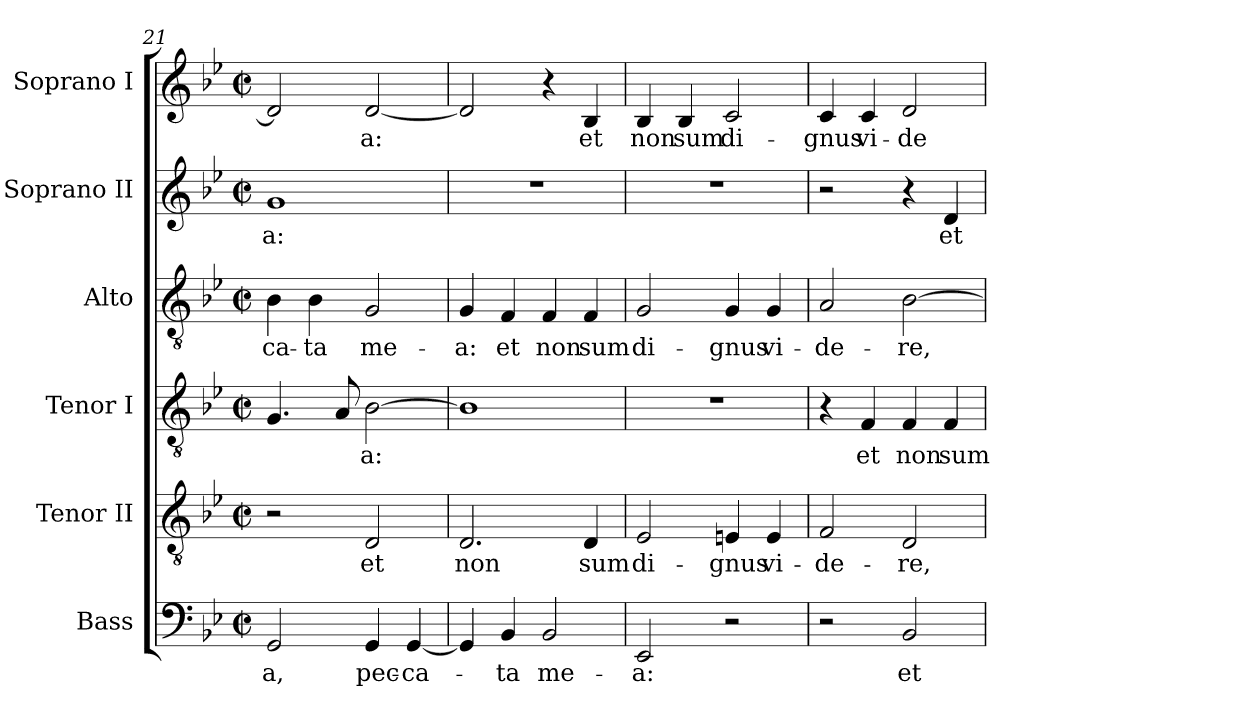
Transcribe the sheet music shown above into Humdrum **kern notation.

**kern	**text	**kern	**text	**kern	**text	**kern	**text	**kern	**text	**kern	**text
*part6	*part6	*part5	*part5	*part4	*part4	*part3	*part3	*part2	*part2	*part1	*part1
*staff6	*staff6	*staff5	*staff5	*staff4	*staff4	*staff3	*staff3	*staff2	*staff2	*staff1	*staff1
*I"Bass	*	*I"Tenor II	*	*I"Tenor I	*	*I"Alto	*	*I"Soprano II	*	*I"Soprano I	*
*I'B.	*	*I'T. II	*	*I'T. I	*	*I'A.	*	*I'S. II	*	*I'S. I	*
!!LO:PB:g=z
*clefF4	*	*clefGv2	*	*clefGv2	*	*clefGv2	*	*clefG2	*	*clefG2	*
*	*	*ITrd7c12	*	*ITrd7c12	*	*	*	*	*	*	*
*k[b-e-]	*	*k[b-e-]	*	*k[b-e-]	*	*k[b-e-]	*	*k[b-e-]	*	*k[b-e-]	*
*g:	*	*g:	*	*g:	*	*g:	*	*g:	*	*g:	*
*M2/2	*	*M2/2	*	*M2/2	*	*M2/2	*	*M2/2	*	*M2/2	*
*met(c|)	*	*met(c|)	*	*met(c|)	*	*met(c|)	*	*met(c|)	*	*met(c|)	*
=21	=21	=21	=21	=21	=21	=21	=21	=21	=21	=21	=21
!	!LO:LY:b:color=#000000	!	!	!	!	!	!	!	!	!	!
!	!	!	!	!	!	!	!LO:LY:b:color=#000000	!	!	!	!
!	!	!	!	!	!	!	!	!	!LO:LY:b:color=#000000	!	!
2GGi/	-a,	2r	.	4.GGi/	.	4B-i\	-ca-	1gi	-a:	2di/]	.
!	!	!	!	!	!	!	!LO:LY:b:color=#000000	!	!	!	!
.	.	.	.	.	.	4B-i\	-ta	.	.	.	.
.	.	.	.	8AAi/	.	.	.	.	.	.	.
!	!LO:LY:b:color=#000000	!	!	!	!	!	!	!	!	!	!
!	!	!	!LO:LY:b:color=#000000	!	!	!	!	!	!	!	!
!	!	!	!	!	!LO:LY:b:color=#000000	!	!	!	!	!	!
!	!	!	!	!	!	!	!LO:LY:b:color=#000000	!	!	!	!
!	!	!	!	!	!	!	!	!	!	!	!LO:LY:b:color=#000000
4GGi/	pec-	2DDi/	et	[>2BB-i\	-a:	2Gi/	me-	.	.	[<2di/	-a:
!	!LO:LY:b:color=#000000	!	!	!	!	!	!	!	!	!	!
[<4GGi/	-ca-	.	.	.	.	.	.	.	.	.	.
=22	=22	=22	=22	=22	=22	=22	=22	=22	=22	=22	=22
!	!	!	!LO:LY:b:color=#000000	!	!	!	!	!	!	!	!
!	!	!	!	!	!	!	!LO:LY:b:color=#000000	!	!	!	!
4GGi/]	.	2.DDi/	non	1BB-i]	.	4Gi/	-a:	1r	.	2di/]	.
!	!LO:LY:b:color=#000000	!	!	!	!	!	!	!	!	!	!
!	!	!	!	!	!	!	!LO:LY:b:color=#000000	!	!	!	!
4BB-i/	-ta	.	.	.	.	4Fi/	et	.	.	.	.
!	!LO:LY:b:color=#000000	!	!	!	!	!	!	!	!	!	!
!	!	!	!	!	!	!	!LO:LY:b:color=#000000	!	!	!	!
2BB-i/	me-	.	.	.	.	4Fi/	non	.	.	4r	.
!	!	!	!LO:LY:b:color=#000000	!	!	!	!	!	!	!	!
!	!	!	!	!	!	!	!LO:LY:b:color=#000000	!	!	!	!
!	!	!	!	!	!	!	!	!	!	!	!LO:LY:b:color=#000000
.	.	4DDi/	sum	.	.	4Fi/	sum	.	.	4B-i/	et
=23	=23	=23	=23	=23	=23	=23	=23	=23	=23	=23	=23
!	!LO:LY:b:color=#000000	!	!	!	!	!	!	!	!	!	!
!	!	!	!LO:LY:b:color=#000000	!	!	!	!	!	!	!	!
!	!	!	!	!	!	!	!LO:LY:b:color=#000000	!	!	!	!
!	!	!	!	!	!	!	!	!	!	!	!LO:LY:b:color=#000000
2EE-i/	-a:	2EE-i/	di-	1r	.	2Gi/	di-	1r	.	4B-i/	non
!	!	!	!	!	!	!	!	!	!	!	!LO:LY:b:color=#000000
.	.	.	.	.	.	.	.	.	.	4B-i/	sum
!	!	!	!LO:LY:b:color=#000000	!	!	!	!	!	!	!	!
!	!	!	!	!	!	!	!LO:LY:b:color=#000000	!	!	!	!
!	!	!	!	!	!	!	!	!	!	!	!LO:LY:b:color=#000000
2r	.	4EEni/	-gnus	.	.	4Gi/	-gnus	.	.	2ci/	di-
!	!	!	!LO:LY:b:color=#000000	!	!	!	!	!	!	!	!
!	!	!	!	!	!	!	!LO:LY:b:color=#000000	!	!	!	!
.	.	4EEi/	vi-	.	.	4Gi/	vi-	.	.	.	.
=24	=24	=24	=24	=24	=24	=24	=24	=24	=24	=24	=24
!	!	!	!LO:LY:b:color=#000000	!	!	!	!	!	!	!	!
!	!	!	!	!	!	!	!LO:LY:b:color=#000000	!	!	!	!
!	!	!	!	!	!	!	!	!	!	!	!LO:LY:b:color=#000000
2r	.	2FFi/	-de-	4r	.	2Ai/	-de-	2r	.	4ci/	-gnus
!	!	!	!	!	!LO:LY:b:color=#000000	!	!	!	!	!	!
!	!	!	!	!	!	!	!	!	!	!	!LO:LY:b:color=#000000
.	.	.	.	4FFi/	et	.	.	.	.	4ci/	vi-
!	!LO:LY:b:color=#000000	!	!	!	!	!	!	!	!	!	!
!	!	!	!LO:LY:b:color=#000000	!	!	!	!	!	!	!	!
!	!	!	!	!	!LO:LY:b:color=#000000	!	!	!	!	!	!
!	!	!	!	!	!	!	!LO:LY:b:color=#000000	!	!	!	!
!	!	!	!	!	!	!	!	!	!	!	!LO:LY:b:color=#000000
2BB-i/	et	2DDi/	-re,	4FFi/	non	[>2B-i\	-re,	4r	.	2di/	-de-
!	!	!	!	!	!LO:LY:b:color=#000000	!	!	!	!	!	!
!	!	!	!	!	!	!	!	!	!LO:LY:b:color=#000000	!	!
.	.	.	.	4FFi/	sum	.	.	4di/	et	.	.
=	=	=	=	=	=	=	=	=	=	=	=
*-	*-	*-	*-	*-	*-	*-	*-	*-	*-	*-	*-
